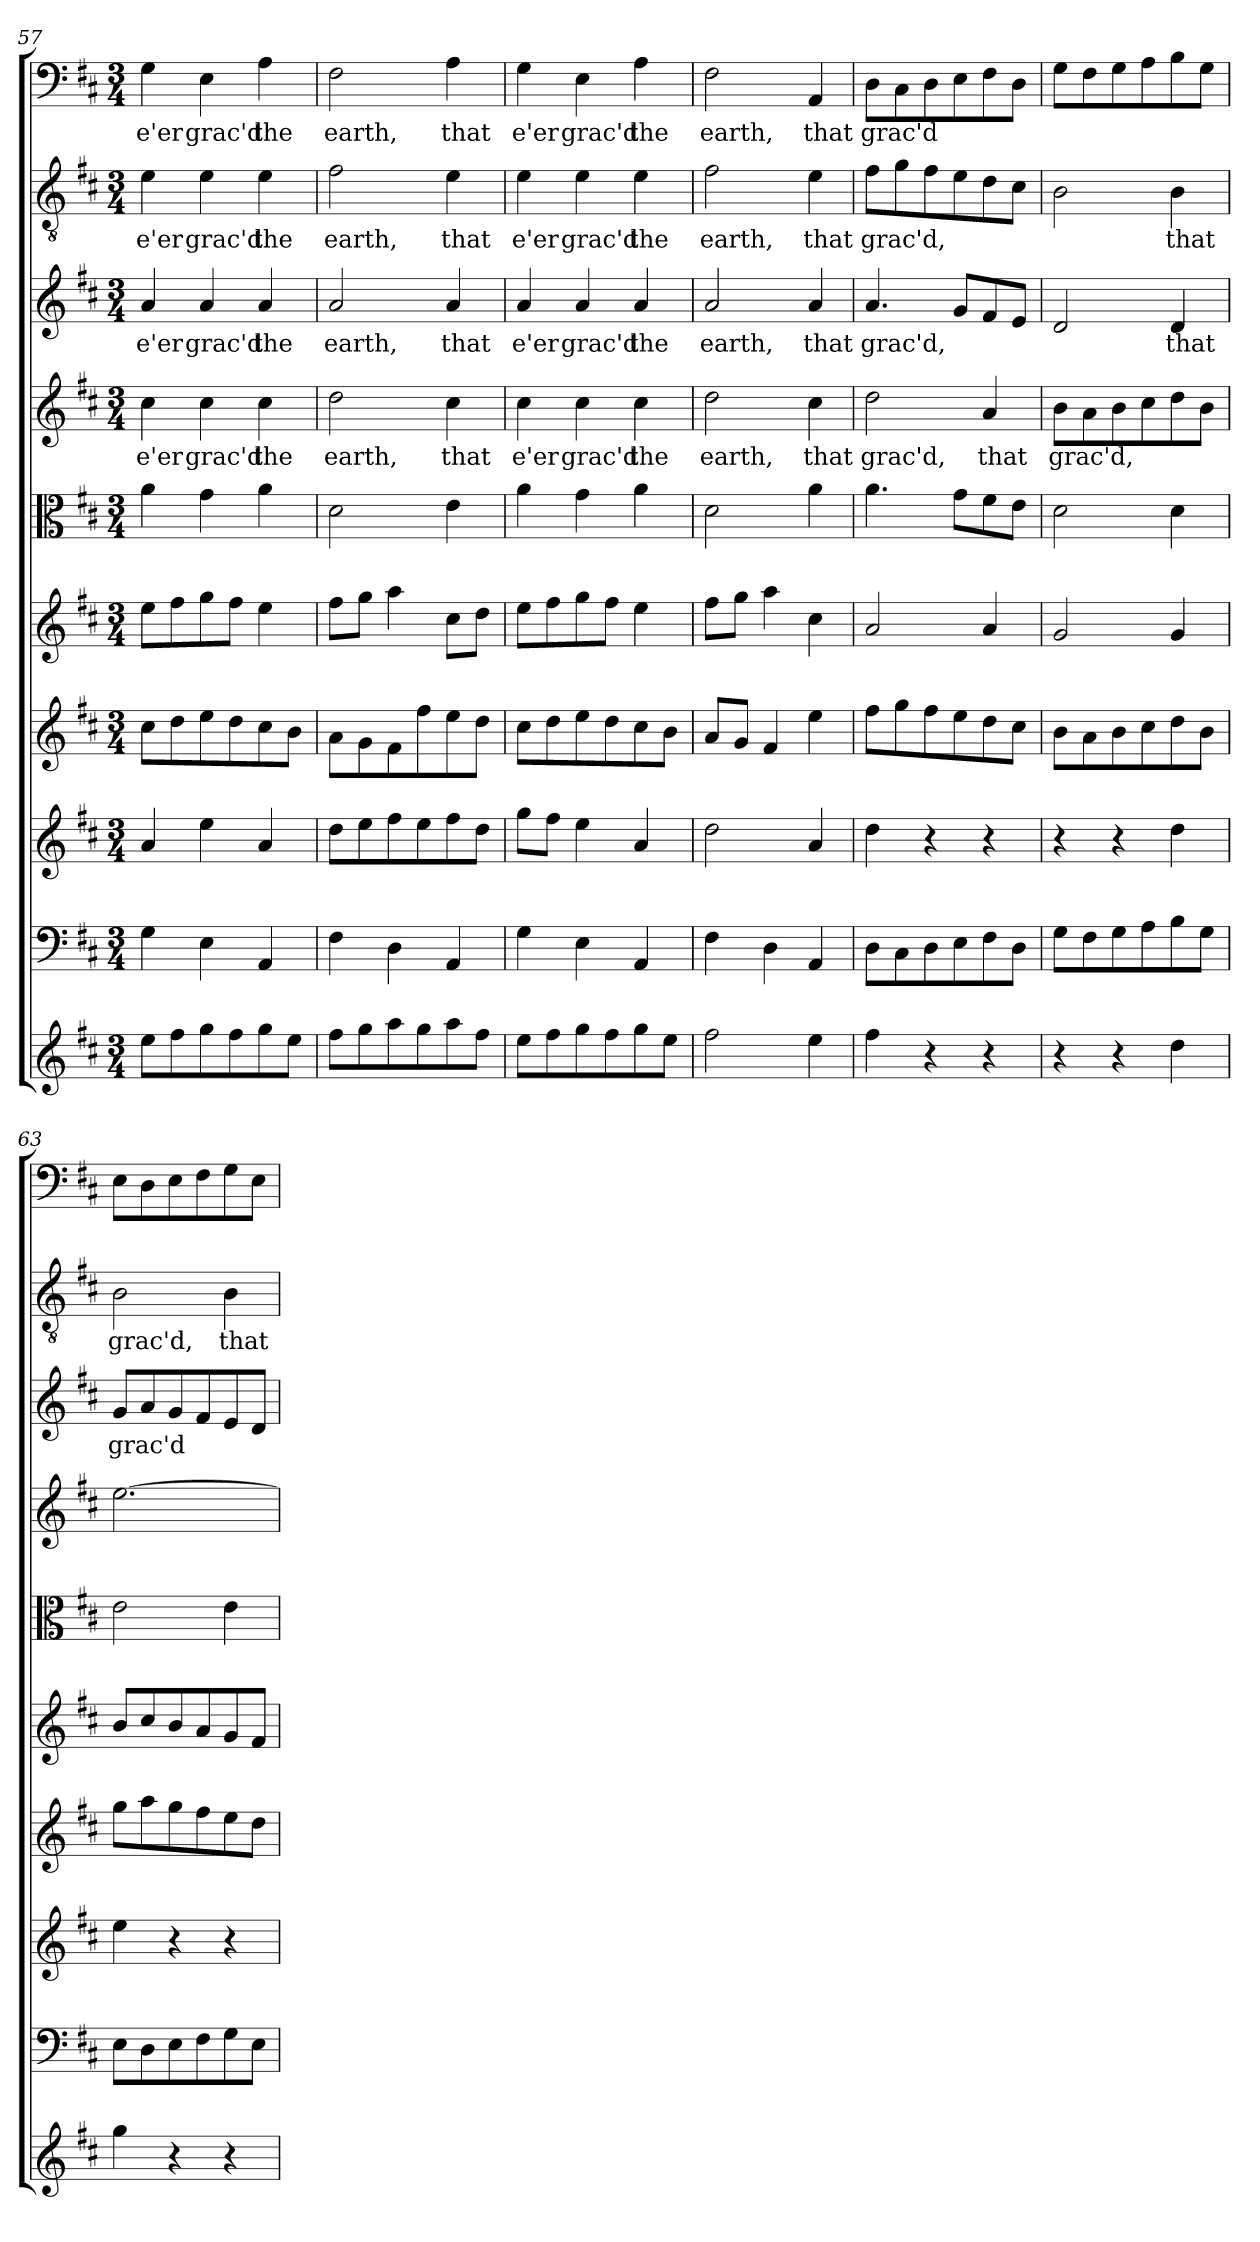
**kern	**kern	**kern	**kern	**kern	**kern	**kern	**text	**kern	**text	**kern	**text	**kern	**text
*part10	*part9	*part8	*part7	*part6	*part5	*part4	*part4	*part3	*part3	*part2	*part2	*part1	*part1
*staff10	*staff9	*staff8	*staff7	*staff6	*staff5	*staff4	*staff4	*staff3	*staff3	*staff2	*staff2	*staff1	*staff1
*clefG2	*clefF4	*clefG2	*clefG2	*clefG2	*clefC3	*clefG2	*	*clefG2	*	*clefGv2	*	*clefF4	*
*k[f#c#]	*k[f#c#]	*k[f#c#]	*k[f#c#]	*k[f#c#]	*k[f#c#]	*k[f#c#]	*	*k[f#c#]	*	*k[f#c#]	*	*k[f#c#]	*
*D:	*D:	*D:	*D:	*D:	*D:	*D:	*	*D:	*	*D:	*	*D:	*
*M3/4	*M3/4	*M3/4	*M3/4	*M3/4	*M3/4	*M3/4	*	*M3/4	*	*M3/4	*	*M3/4	*
=57	=57	=57	=57	=57	=57	=57	=57	=57	=57	=57	=57	=57	=57
8ee\L	4G\	4a/	8cc#\L	8ee\L	4a\	4cc#\	e'er	4a/	e'er	4e\	e'er	4G\	e'er
8ff#\	.	.	8dd\	8ff#\	.	.	.	.	.	.	.	.	.
8gg\	4E\	4ee\	8ee\	8gg\	4g\	4cc#\	grac'd	4a/	grac'd	4e\	grac'd	4E\	grac'd
8ff#\	.	.	8dd\	8ff#\J	.	.	.	.	.	.	.	.	.
8gg\	4AA/	4a/	8cc#\	4ee\	4a\	4cc#\	the	4a/	the	4e\	the	4A\	the
8ee\J	.	.	8b\J	.	.	.	.	.	.	.	.	.	.
=58	=58	=58	=58	=58	=58	=58	=58	=58	=58	=58	=58	=58	=58
8ff#\L	4F#\	8dd\L	8a\L	8ff#\L	2d\	2dd\	earth,	2a/	earth,	2f#\	earth,	2F#\	earth,
8gg\	.	8ee\	8g\	8gg\J	.	.	.	.	.	.	.	.	.
8aa\	4D\	8ff#\	8f#\	4aa\	.	.	.	.	.	.	.	.	.
8gg\	.	8ee\	8ff#\	.	.	.	.	.	.	.	.	.	.
8aa\	4AA/	8ff#\	8ee\	8cc#\L	4e\	4cc#\	that	4a/	that	4e\	that	4A\	that
8ff#\J	.	8dd\J	8dd\J	8dd\J	.	.	.	.	.	.	.	.	.
=59	=59	=59	=59	=59	=59	=59	=59	=59	=59	=59	=59	=59	=59
8ee\L	4G\	8gg\L	8cc#\L	8ee\L	4a\	4cc#\	e'er	4a/	e'er	4e\	e'er	4G\	e'er
8ff#\	.	8ff#\J	8dd\	8ff#\	.	.	.	.	.	.	.	.	.
8gg\	4E\	4ee\	8ee\	8gg\	4g\	4cc#\	grac'd	4a/	grac'd	4e\	grac'd	4E\	grac'd
8ff#\	.	.	8dd\	8ff#\J	.	.	.	.	.	.	.	.	.
8gg\	4AA/	4a/	8cc#\	4ee\	4a\	4cc#\	the	4a/	the	4e\	the	4A\	the
8ee\J	.	.	8b\J	.	.	.	.	.	.	.	.	.	.
=60	=60	=60	=60	=60	=60	=60	=60	=60	=60	=60	=60	=60	=60
2ff#\	4F#\	2dd\	8a/L	8ff#\L	2d\	2dd\	earth,	2a/	earth,	2f#\	earth,	2F#\	earth,
.	.	.	8g/J	8gg\J	.	.	.	.	.	.	.	.	.
.	4D\	.	4f#/	4aa\	.	.	.	.	.	.	.	.	.
4ee\	4AA/	4a/	4ee\	4cc#\	4a\	4cc#\	that	4a/	that	4e\	that	4AA/	that
=61	=61	=61	=61	=61	=61	=61	=61	=61	=61	=61	=61	=61	=61
4ff#\	8D\L	4dd\	8ff#\L	2a/	4.a\	2dd\	grac'd,	4.a/	grac'd,	8f#\L	grac'd,	8D\L	grac'd
.	8C#\	.	8gg\	.	.	.	.	.	.	8g\	.	8C#\	.
4r	8D\	4r	8ff#\	.	.	.	.	.	.	8f#\	.	8D\	.
.	8E\	.	8ee\	.	8g\L	.	.	8g/L	.	8e\	.	8E\	.
4r	8F#\	4r	8dd\	4a/	8f#\	4a/	that	8f#/	.	8d\	.	8F#\	.
.	8D\J	.	8cc#\J	.	8e\J	.	.	8e/J	.	8c#\J	.	8D\J	.
=62	=62	=62	=62	=62	=62	=62	=62	=62	=62	=62	=62	=62	=62
4r	8G\L	4r	8b\L	2g/	2d\	8b/L	grac'd,	2d/	.	2B\	.	8G\L	.
.	8F#\	.	8a\	.	.	8a/	.	.	.	.	.	8F#\	.
4r	8G\	4r	8b\	.	.	8b\	.	.	.	.	.	8G\	.
.	8A\	.	8cc#\	.	.	8cc#\	.	.	.	.	.	8A\	.
4dd\	8B\	4dd\	8dd\	4g/	4d\	8dd\	.	4d/	that	4B\	that	8B\	.
.	8G\J	.	8b\J	.	.	8b\J	.	.	.	.	.	8G\J	.
=63	=63	=63	=63	=63	=63	=63	=63	=63	=63	=63	=63	=63	=63
4gg\	8E\L	4ee\	8gg\L	8b/L	2e\	[2.ee\	.	8g/L	grac'd	2B\	grac'd,	8E\L	.
.	8D\	.	8aa\	8cc#/	.	.	.	8a/	.	.	.	8D\	.
4r	8E\	4r	8gg\	8b/	.	.	.	8g/	.	.	.	8E\	.
.	8F#\	.	8ff#\	8a/	.	.	.	8f#/	.	.	.	8F#\	.
4r	8G\	4r	8ee\	8g/	4e\	.	.	8e/	.	4B\	that	8G\	.
.	8E\J	.	8dd\J	8f#/J	.	.	.	8d/J	.	.	.	8E\J	.
=	=	=	=	=	=	=	=	=	=	=	=	=	=
*-	*-	*-	*-	*-	*-	*-	*-	*-	*-	*-	*-	*-	*-
